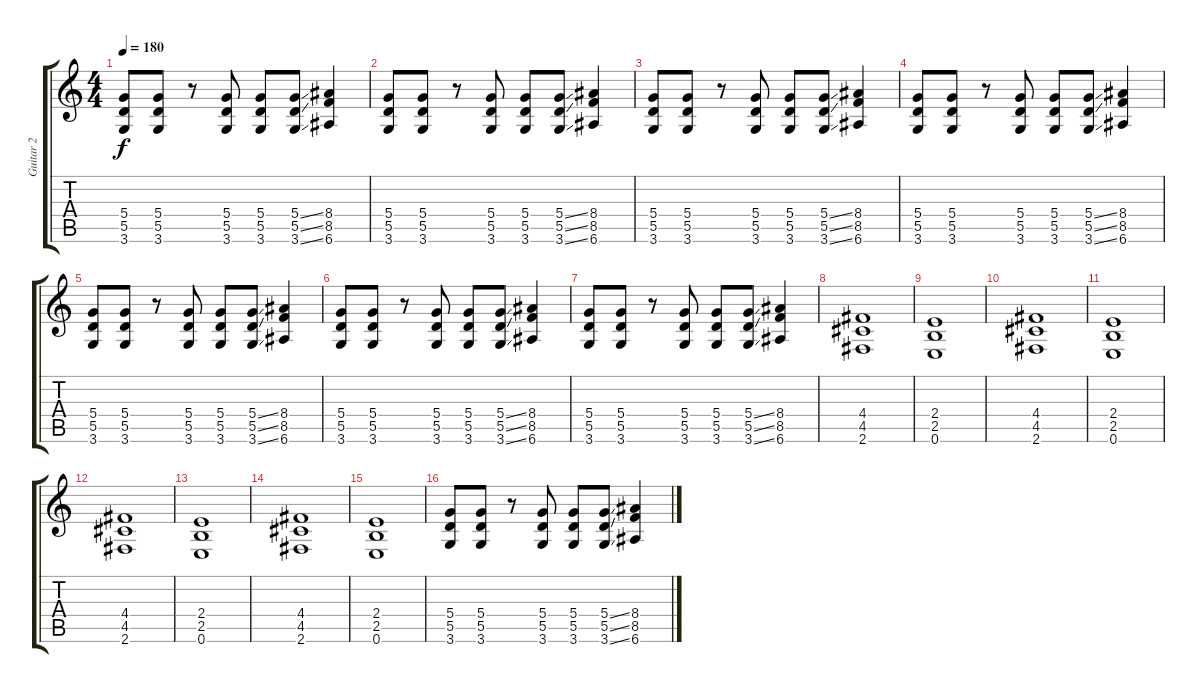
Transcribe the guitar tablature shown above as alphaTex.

\track ("Guitar 2" "Guitar 2") {instrument distortionguitar}
\staff {score tabs}
\tuning (E4 B3 G3 D3 A2 E2) {hide}
\ts (4 4)
\tempo 180
\clef g2
\ks c
(5.4 5.5 3.6).8{dy f} (5.4 5.5 3.6).8 r.8 (5.4 5.5 3.6).8 (5.4 5.5 3.6).8 (5.4{ss} 5.5{ss} 3.6{ss}).8 (8.4 8.5 6.6).4 |
(5.4 5.5 3.6).8 (5.4 5.5 3.6).8 r.8 (5.4 5.5 3.6).8 (5.4 5.5 3.6).8 (5.4{ss} 5.5{ss} 3.6{ss}).8 (8.4 8.5 6.6).4 |
(5.4 5.5 3.6).8 (5.4 5.5 3.6).8 r.8 (5.4 5.5 3.6).8 (5.4 5.5 3.6).8 (5.4{ss} 5.5{ss} 3.6{ss}).8 (8.4 8.5 6.6).4 |
(5.4 5.5 3.6).8 (5.4 5.5 3.6).8 r.8 (5.4 5.5 3.6).8 (5.4 5.5 3.6).8 (5.4{ss} 5.5{ss} 3.6{ss}).8 (8.4 8.5 6.6).4 |
(5.4 5.5 3.6).8 (5.4 5.5 3.6).8 r.8 (5.4 5.5 3.6).8 (5.4 5.5 3.6).8 (5.4{ss} 5.5{ss} 3.6{ss}).8 (8.4 8.5 6.6).4 |
(5.4 5.5 3.6).8 (5.4 5.5 3.6).8 r.8 (5.4 5.5 3.6).8 (5.4 5.5 3.6).8 (5.4{ss} 5.5{ss} 3.6{ss}).8 (8.4 8.5 6.6).4 |
(5.4 5.5 3.6).8 (5.4 5.5 3.6).8 r.8 (5.4 5.5 3.6).8 (5.4 5.5 3.6).8 (5.4{ss} 5.5{ss} 3.6{ss}).8 (8.4 8.5 6.6).4 |
(4.4 4.5 2.6).1 |
(2.4 2.5 0.6).1 |
(4.4 4.5 2.6).1 |
(2.4 2.5 0.6).1 |
(4.4 4.5 2.6).1 |
(2.4 2.5 0.6).1 |
(4.4 4.5 2.6).1 |
(2.4 2.5 0.6).1 |
(5.4 5.5 3.6).8 (5.4 5.5 3.6).8 r.8 (5.4 5.5 3.6).8 (5.4 5.5 3.6).8 (5.4{ss} 5.5{ss} 3.6{ss}).8 (8.4 8.5 6.6).4
